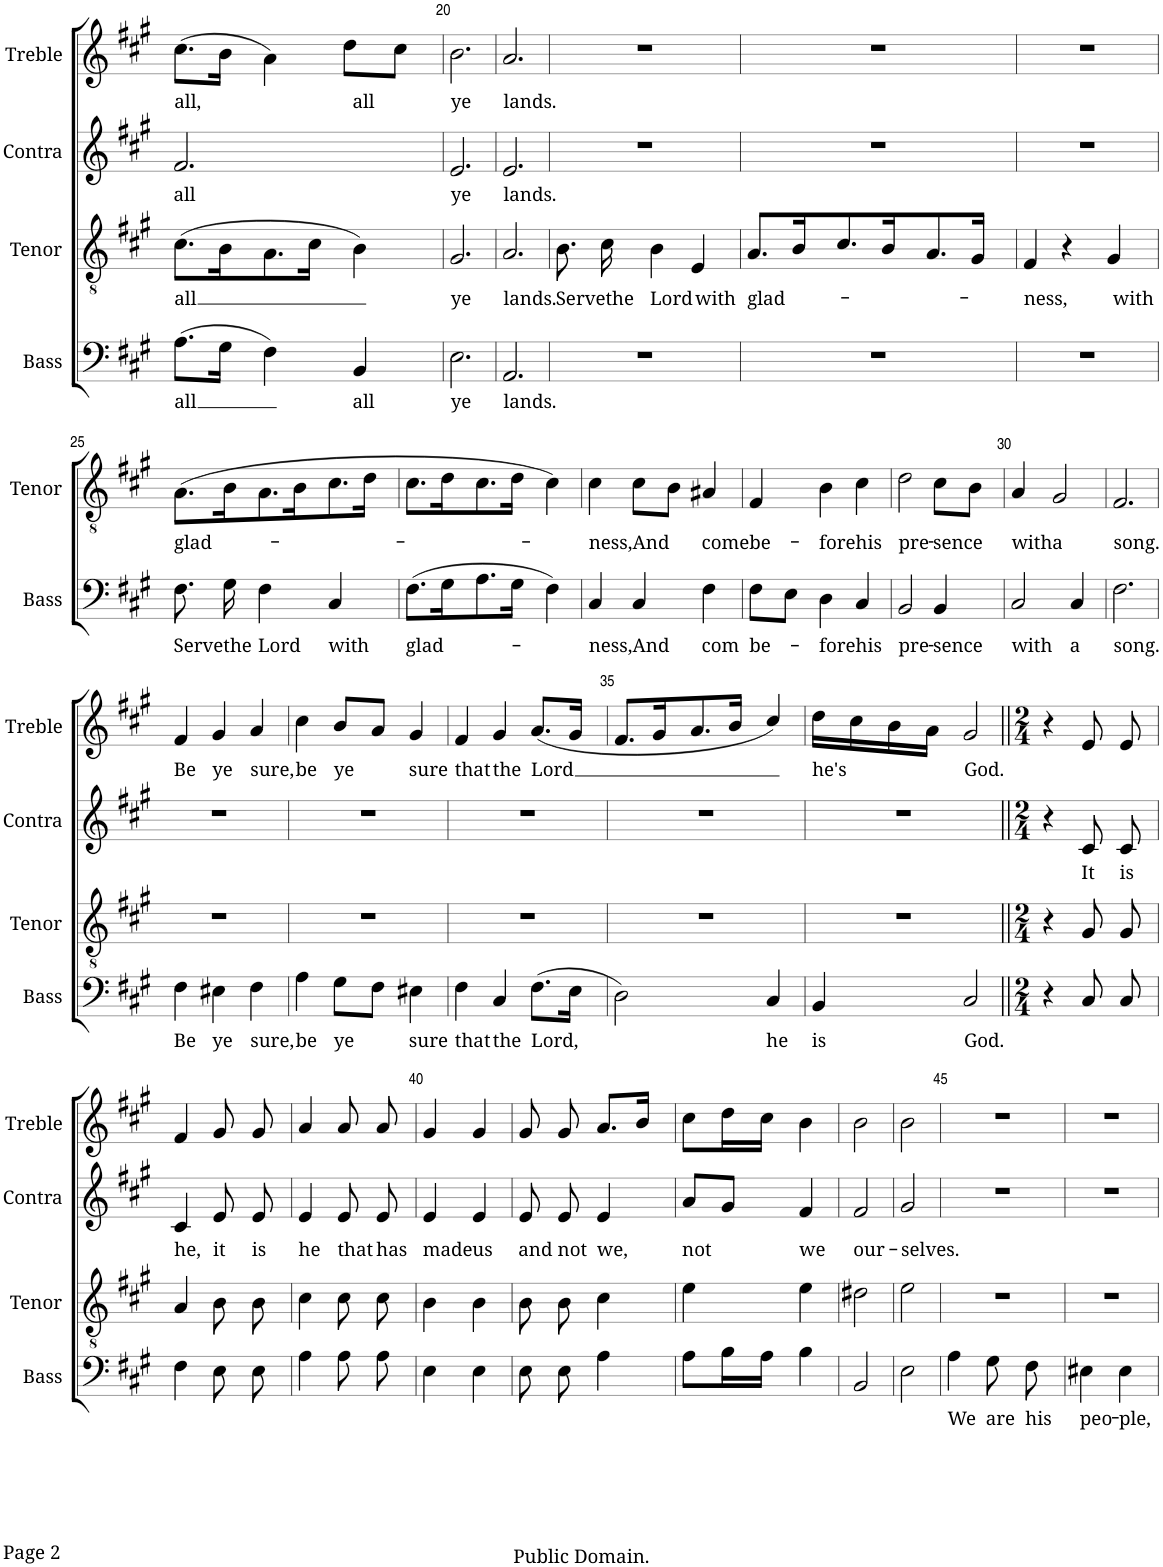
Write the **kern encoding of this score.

**kern	**text	**kern	**text	**kern	**text	**kern	**text
*part4	*part4	*part3	*part3	*part2	*part2	*part1	*part1
*staff4	*staff4	*staff3	*staff3	*staff2	*staff2	*staff1	*staff1
*I"Bass	*	*I"Tenor	*	*I"Contra	*	*I"Treble	*
*I'Bass	*	*I'Tenor	*	*I'Contra	*	*I'Treble	*
!!LO:PB:g=z
*clefF4	*	*clefGv2	*	*clefG2	*	*clefG2	*
*k[f#c#g#]	*	*k[f#c#g#]	*	*k[f#c#g#]	*	*k[f#c#g#]	*
*M3/4	*	*M3/4	*	*M3/4	*	*M3/4	*
=19	=19	=19	=19	=19	=19	=19	=19
!	!LO:LY:b	!	!LO:LY:b	!	!LO:LY:b	!	!LO:LY:b
(8.A\L	all	(8.c#\L	all	2.f#/	all	(8.cc#\L	all,
16G#\Jk	.	16B\K	.	.	.	16b\Jk	.
4F#\)	.	8.A\	.	.	.	4a\)	.
.	.	16c#\Jk	.	.	.	.	.
!	!LO:LY:b	!	!	!	!	!	!LO:LY:b
4BB/	all	4B\)	.	.	.	8dd\L	all
.	.	.	.	.	.	8cc#\J	.
=20	=20	=20	=20	=20	=20	=20	=20
!	!LO:LY:b	!	!LO:LY:b	!	!LO:LY:b	!	!LO:LY:b
2.E\	ye	2.G#/	ye	2.e/	ye	2.b\	ye
=21	=21	=21	=21	=21	=21	=21	=21
!	!LO:LY:b	!	!LO:LY:b	!	!LO:LY:b	!	!LO:LY:b
2.AA/	lands.	2.A/	lands.	2.e/	lands.	2.a/	lands.
=22	=22	=22	=22	=22	=22	=22	=22
!	!	!	!LO:LY:b	!	!	!	!
2.r	.	8.B\	Serve	2.r	.	2.r	.
!	!	!	!LO:LY:b	!	!	!	!
.	.	16c#\	the	.	.	.	.
!	!	!	!LO:LY:b	!	!	!	!
.	.	4B\	Lord	.	.	.	.
!	!	!	!LO:LY:b	!	!	!	!
.	.	4E/	with	.	.	.	.
=23	=23	=23	=23	=23	=23	=23	=23
!	!	!	!LO:LY:b	!	!	!	!
2.r	.	8.A/L	glad-	2.r	.	2.r	.
.	.	16B/K	.	.	.	.	.
.	.	8.c#/	.	.	.	.	.
.	.	16B/K	.	.	.	.	.
.	.	8.A/	.	.	.	.	.
.	.	16G#/Jk	.	.	.	.	.
=24	=24	=24	=24	=24	=24	=24	=24
!	!	!	!LO:LY:b	!	!	!	!
2.r	.	4F#/	-ness,	2.r	.	2.r	.
.	.	4r	.	.	.	.	.
!	!	!	!LO:LY:b	!	!	!	!
.	.	4G#/	with	.	.	.	.
!!LO:LB:g=z
=25	=25	=25	=25	=25	=25	=25	=25
!	!LO:LY:b	!	!LO:LY:b	!	!	!	!
8.F#\	Serve	(8.A\L	glad-	2.r	.	2.r	.
!	!LO:LY:b	!	!	!	!	!	!
16G#\	the	16B\K	.	.	.	.	.
!	!LO:LY:b	!	!	!	!	!	!
4F#\	Lord	8.A\	.	.	.	.	.
.	.	16B\K	.	.	.	.	.
!	!LO:LY:b	!	!	!	!	!	!
4C#/	with	8.c#\	.	.	.	.	.
.	.	16d\Jk	.	.	.	.	.
=26	=26	=26	=26	=26	=26	=26	=26
!	!LO:LY:b	!	!	!	!	!	!
(8.F#\L	glad-	8.c#\L	.	2.r	.	2.r	.
16G#\K	.	16d\K	.	.	.	.	.
8.A\	.	8.c#\	.	.	.	.	.
16G#\Jk	.	16d\Jk	.	.	.	.	.
4F#\)	.	4c#\)	.	.	.	.	.
=27	=27	=27	=27	=27	=27	=27	=27
!	!LO:LY:b	!	!LO:LY:b	!	!	!	!
4C#/	-ness,	4c#\	-ness,	2.r	.	2.r	.
!	!LO:LY:b	!	!LO:LY:b	!	!	!	!
4C#/	And	8c#\L	And	.	.	.	.
.	.	8B\J	.	.	.	.	.
!	!LO:LY:b	!	!LO:LY:b	!	!	!	!
4F#\	com	4A#X/	come	.	.	.	.
=28	=28	=28	=28	=28	=28	=28	=28
!	!LO:LY:b	!	!LO:LY:b	!	!	!	!
8F#\L	be-	4F#/	be-	2.r	.	2.r	.
8E\J	.	.	.	.	.	.	.
!	!LO:LY:b	!	!LO:LY:b	!	!	!	!
4D\	-fore	4B\	-fore	.	.	.	.
!	!LO:LY:b	!	!LO:LY:b	!	!	!	!
4C#/	his	4c#\	his	.	.	.	.
=29	=29	=29	=29	=29	=29	=29	=29
!	!LO:LY:b	!	!LO:LY:b	!	!	!	!
2BB/	pre-	2d\	pre-	2.r	.	2.r	.
!	!LO:LY:b	!	!LO:LY:b	!	!	!	!
4BB/	-sence	8c#\L	-sence	.	.	.	.
.	.	8B\J	.	.	.	.	.
=30	=30	=30	=30	=30	=30	=30	=30
!	!LO:LY:b	!	!LO:LY:b	!	!	!	!
2C#/	with	4A/	with	2.r	.	2.r	.
!	!	!	!LO:LY:b	!	!	!	!
.	.	2G#/	a	.	.	.	.
!	!LO:LY:b	!	!	!	!	!	!
4C#/	a	.	.	.	.	.	.
=31	=31	=31	=31	=31	=31	=31	=31
!	!LO:LY:b	!	!LO:LY:b	!	!	!	!
2.F#\	song.	2.F#/	song.	2.r	.	2.r	.
!!LO:LB:g=z
=32	=32	=32	=32	=32	=32	=32	=32
!	!LO:LY:b	!	!	!	!	!	!LO:LY:b
4F#\	Be	2.r	.	2.r	.	4f#/	Be
!	!LO:LY:b	!	!	!	!	!	!LO:LY:b
4E#X\	ye	.	.	.	.	4g#/	ye
!	!LO:LY:b	!	!	!	!	!	!LO:LY:b
4F#\	sure,	.	.	.	.	4a/	sure,
=33	=33	=33	=33	=33	=33	=33	=33
!	!LO:LY:b	!	!	!	!	!	!LO:LY:b
4A\	be	2.r	.	2.r	.	4cc#\	be
!	!LO:LY:b	!	!	!	!	!	!LO:LY:b
8G#\L	ye	.	.	.	.	8b/L	ye
8F#\J	.	.	.	.	.	8a/J	.
!	!LO:LY:b	!	!	!	!	!	!LO:LY:b
4E#X\	sure	.	.	.	.	4g#/	sure
=34	=34	=34	=34	=34	=34	=34	=34
!	!LO:LY:b	!	!	!	!	!	!LO:LY:b
4F#\	that	2.r	.	2.r	.	4f#/	that
!	!LO:LY:b	!	!	!	!	!	!LO:LY:b
4C#/	the	.	.	.	.	4g#/	the
!	!LO:LY:b	!	!	!	!	!	!LO:LY:b
(8.F#\L	Lord,	.	.	.	.	(8.a/L	Lord
16E\Jk	.	.	.	.	.	16g#/Jk	.
=35	=35	=35	=35	=35	=35	=35	=35
2D\)	.	2.r	.	2.r	.	8.f#/L	.
.	.	.	.	.	.	16g#/K	.
.	.	.	.	.	.	8.a/	.
.	.	.	.	.	.	16b/Jk	.
!	!LO:LY:b	!	!	!	!	!	!
4C#/	he	.	.	.	.	4cc#/)	.
=36	=36	=36	=36	=36	=36	=36	=36
!	!LO:LY:b	!	!	!	!	!	!LO:LY:b
4BB/	is	2.r	.	2.r	.	16dd\LL	he's
.	.	.	.	.	.	16cc#\	.
.	.	.	.	.	.	16b\	.
.	.	.	.	.	.	16a\JJ	.
!	!LO:LY:b	!	!	!	!	!	!LO:LY:b
2C#/	God.	.	.	.	.	2g#/	God.
=37||	=37||	=37||	=37||	=37||	=37||	=37||	=37||
*M2/4	*	*M2/4	*	*M2/4	*	*M2/4	*
4r	.	4r	.	4r	.	4r	.
!	!	!	!	!	!LO:LY:b	!	!
8C#/	.	8G#/	.	8c#/	It	8e/	.
!	!	!	!	!	!LO:LY:b	!	!
8C#/	.	8G#/	.	8c#/	is	8e/	.
!!LO:LB:g=z
=38	=38	=38	=38	=38	=38	=38	=38
!	!	!	!	!	!LO:LY:b	!	!
4F#\	.	4A/	.	4c#/	he,	4f#/	.
!	!	!	!	!	!LO:LY:b	!	!
8E\	.	8B\	.	8e/	it	8g#/	.
!	!	!	!	!	!LO:LY:b	!	!
8E\	.	8B\	.	8e/	is	8g#/	.
=39	=39	=39	=39	=39	=39	=39	=39
!	!	!	!	!	!LO:LY:b	!	!
4A\	.	4c#\	.	4e/	he	4a/	.
!	!	!	!	!	!LO:LY:b	!	!
8A\	.	8c#\	.	8e/	that	8a/	.
!	!	!	!	!	!LO:LY:b	!	!
8A\	.	8c#\	.	8e/	has	8a/	.
=40	=40	=40	=40	=40	=40	=40	=40
!	!	!	!	!	!LO:LY:b	!	!
4E\	.	4B\	.	4e/	made	4g#/	.
!	!	!	!	!	!LO:LY:b	!	!
4E\	.	4B\	.	4e/	us	4g#/	.
=41	=41	=41	=41	=41	=41	=41	=41
!	!	!	!	!	!LO:LY:b	!	!
8E\	.	8B\	.	8e/	and	8g#/	.
!	!	!	!	!	!LO:LY:b	!	!
8E\	.	8B\	.	8e/	not	8g#/	.
!	!	!	!	!	!LO:LY:b	!	!
4A\	.	4c#\	.	4e/	we,	8.a/L	.
.	.	.	.	.	.	16b/Jk	.
=42	=42	=42	=42	=42	=42	=42	=42
!	!	!	!	!	!LO:LY:b	!	!
8A\L	.	4e\	.	8a/L	not	8cc#\L	.
16B\L	.	.	.	8g#/J	.	16dd\L	.
16A\JJ	.	.	.	.	.	16cc#\JJ	.
!	!	!	!	!	!LO:LY:b	!	!
4B\	.	4e\	.	4f#/	we	4b\	.
=43	=43	=43	=43	=43	=43	=43	=43
!	!	!	!	!	!LO:LY:b	!	!
2BB/	.	2d#X\	.	2f#/	our-	2b\	.
=44	=44	=44	=44	=44	=44	=44	=44
!	!	!	!	!	!LO:LY:b	!	!
2E\	.	2e\	.	2g#/	-selves.	2b\	.
=45	=45	=45	=45	=45	=45	=45	=45
!	!LO:LY:b	!	!	!	!	!	!
4A\	We	2r	.	2r	.	2r	.
!	!LO:LY:b	!	!	!	!	!	!
8G#\	are	.	.	.	.	.	.
!	!LO:LY:b	!	!	!	!	!	!
8F#\	his	.	.	.	.	.	.
=46	=46	=46	=46	=46	=46	=46	=46
!	!LO:LY:b	!	!	!	!	!	!
4E#X\	peo-	2r	.	2r	.	2r	.
!	!LO:LY:b	!	!	!	!	!	!
4E#\	-ple,	.	.	.	.	.	.
=	=	=	=	=	=	=	=
*-	*-	*-	*-	*-	*-	*-	*-
